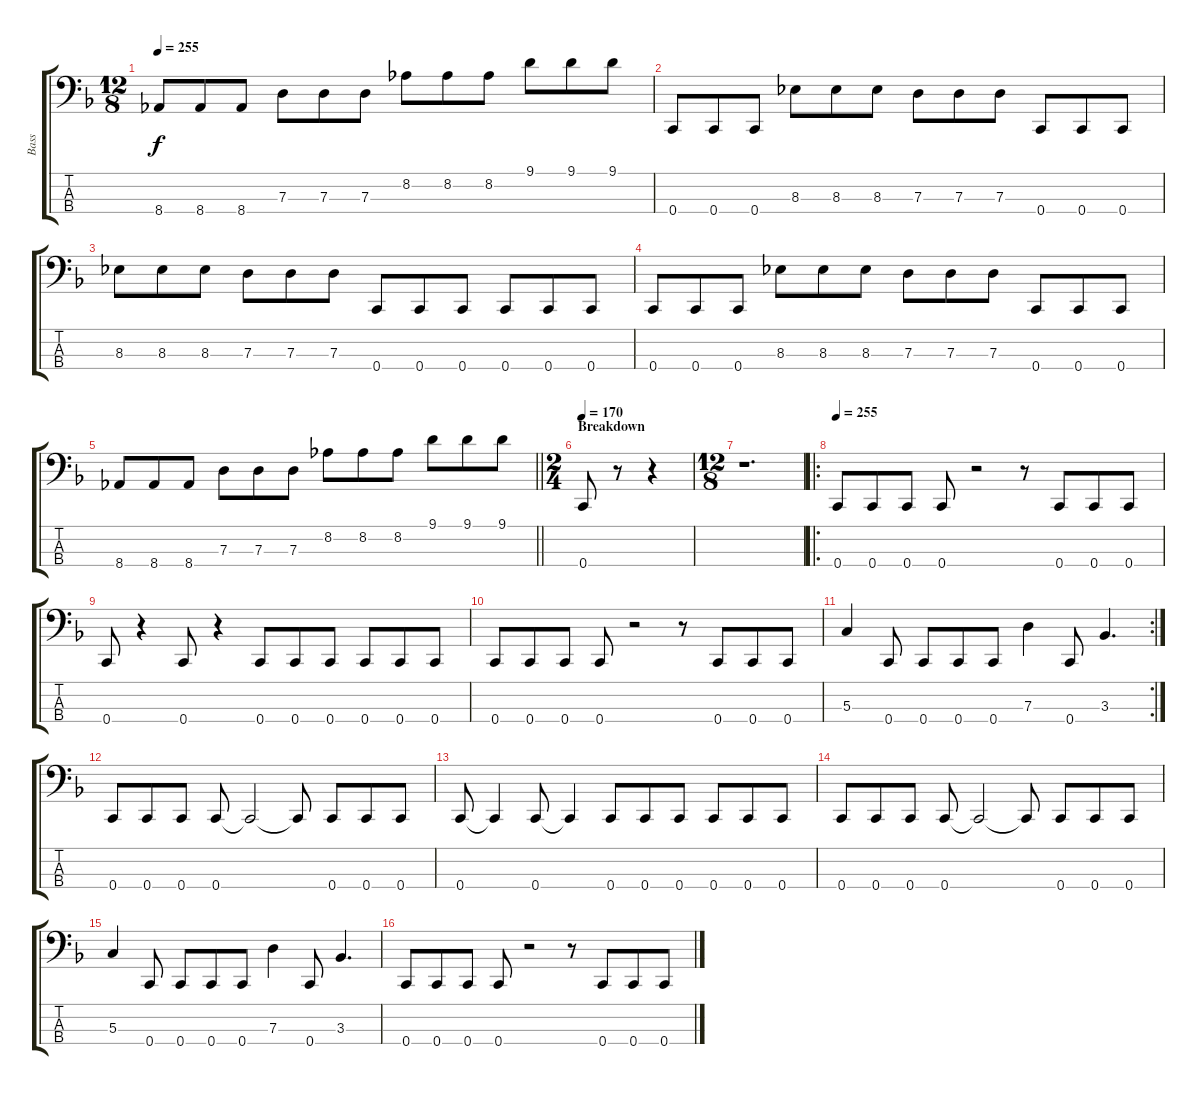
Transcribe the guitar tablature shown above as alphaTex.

\track ("Bass" "Bass") {instrument electricbassfinger}
\staff {score tabs}
\tuning (F2 C2 G1 C1) {hide}
\ts (12 8)
\tempo 255
\clef f4
\ks dminor
8.4.8{dy f} 8.4.8 8.4.8 7.3.8 7.3.8 7.3.8 8.2.8 8.2.8 8.2.8 9.1.8 9.1.8 9.1.8 |
0.4.8 0.4.8 0.4.8 8.3.8 8.3.8 8.3.8 7.3.8 7.3.8 7.3.8 0.4.8 0.4.8 0.4.8 |
8.3.8 8.3.8 8.3.8 7.3.8 7.3.8 7.3.8 0.4.8 0.4.8 0.4.8 0.4.8 0.4.8 0.4.8 |
0.4.8 0.4.8 0.4.8 8.3.8 8.3.8 8.3.8 7.3.8 7.3.8 7.3.8 0.4.8 0.4.8 0.4.8 |
\barLineRight lightlight
8.4.8 8.4.8 8.4.8 7.3.8 7.3.8 7.3.8 8.2.8 8.2.8 8.2.8 9.1.8 9.1.8 9.1.8 |
\ts (2 4)
\section ("" "Breakdown")
\tempo 170
0.4.8 r.8 r.4 |
\ts (12 8)
r.1{d} |
\ro
\tempo 255
0.4.8 0.4.8 0.4.8 0.4.8 r.2 r.8 0.4.8 0.4.8 0.4.8 |
0.4.8 r.4 0.4.8 r.4 0.4.8 0.4.8 0.4.8 0.4.8 0.4.8 0.4.8 |
0.4.8 0.4.8 0.4.8 0.4.8 r.2 r.8 0.4.8 0.4.8 0.4.8 |
\rc 2
5.3.4 0.4.8 0.4.8 0.4.8 0.4.8 7.3.4 0.4.8 3.3.4{d} |
0.4.8 0.4.8 0.4.8 0.4.8 0.4{t}.2 0.4{t}.8 0.4.8 0.4.8 0.4.8 |
0.4.8 0.4{t}.4 0.4.8 0.4{t}.4 0.4.8 0.4.8 0.4.8 0.4.8 0.4.8 0.4.8 |
0.4.8 0.4.8 0.4.8 0.4.8 0.4{t}.2 0.4{t}.8 0.4.8 0.4.8 0.4.8 |
5.3.4 0.4.8 0.4.8 0.4.8 0.4.8 7.3.4 0.4.8 3.3.4{d} |
0.4.8 0.4.8 0.4.8 0.4.8 r.2 r.8 0.4.8 0.4.8 0.4.8
